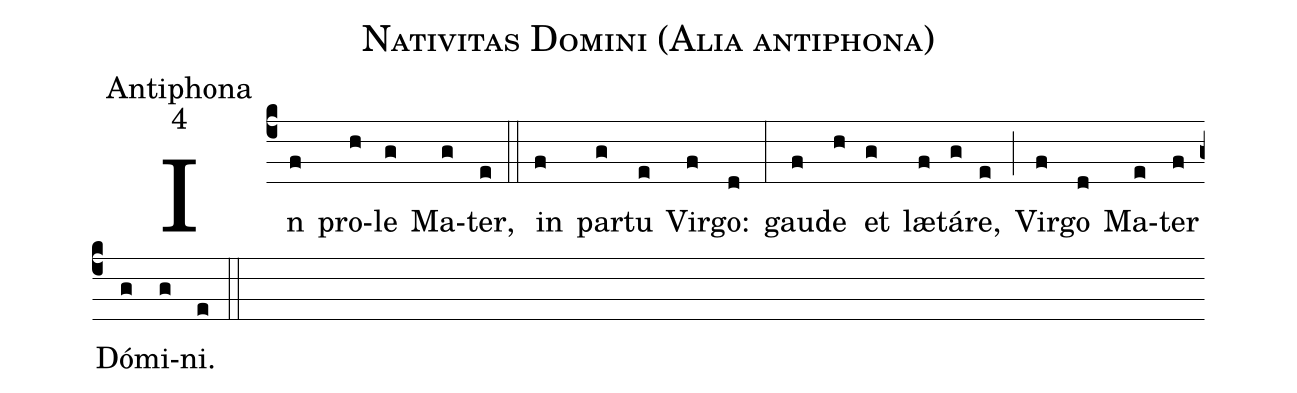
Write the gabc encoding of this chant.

name:Nativitas Domini (Alia antiphona);
office-part:Antiphona;
mode:4;
%%
(c4) In(f) pro(h)le(g) Ma(g)ter,(e) (::) in(f) par(g)tu(e) Vir(f)go:(d) (:) gau(f)de(h) et(g) læ(f)tá(g)re,(e) (;) Vir(f)go(d) Ma(e)ter(f) Dó(g)mi(g)ni.(e) (::)
